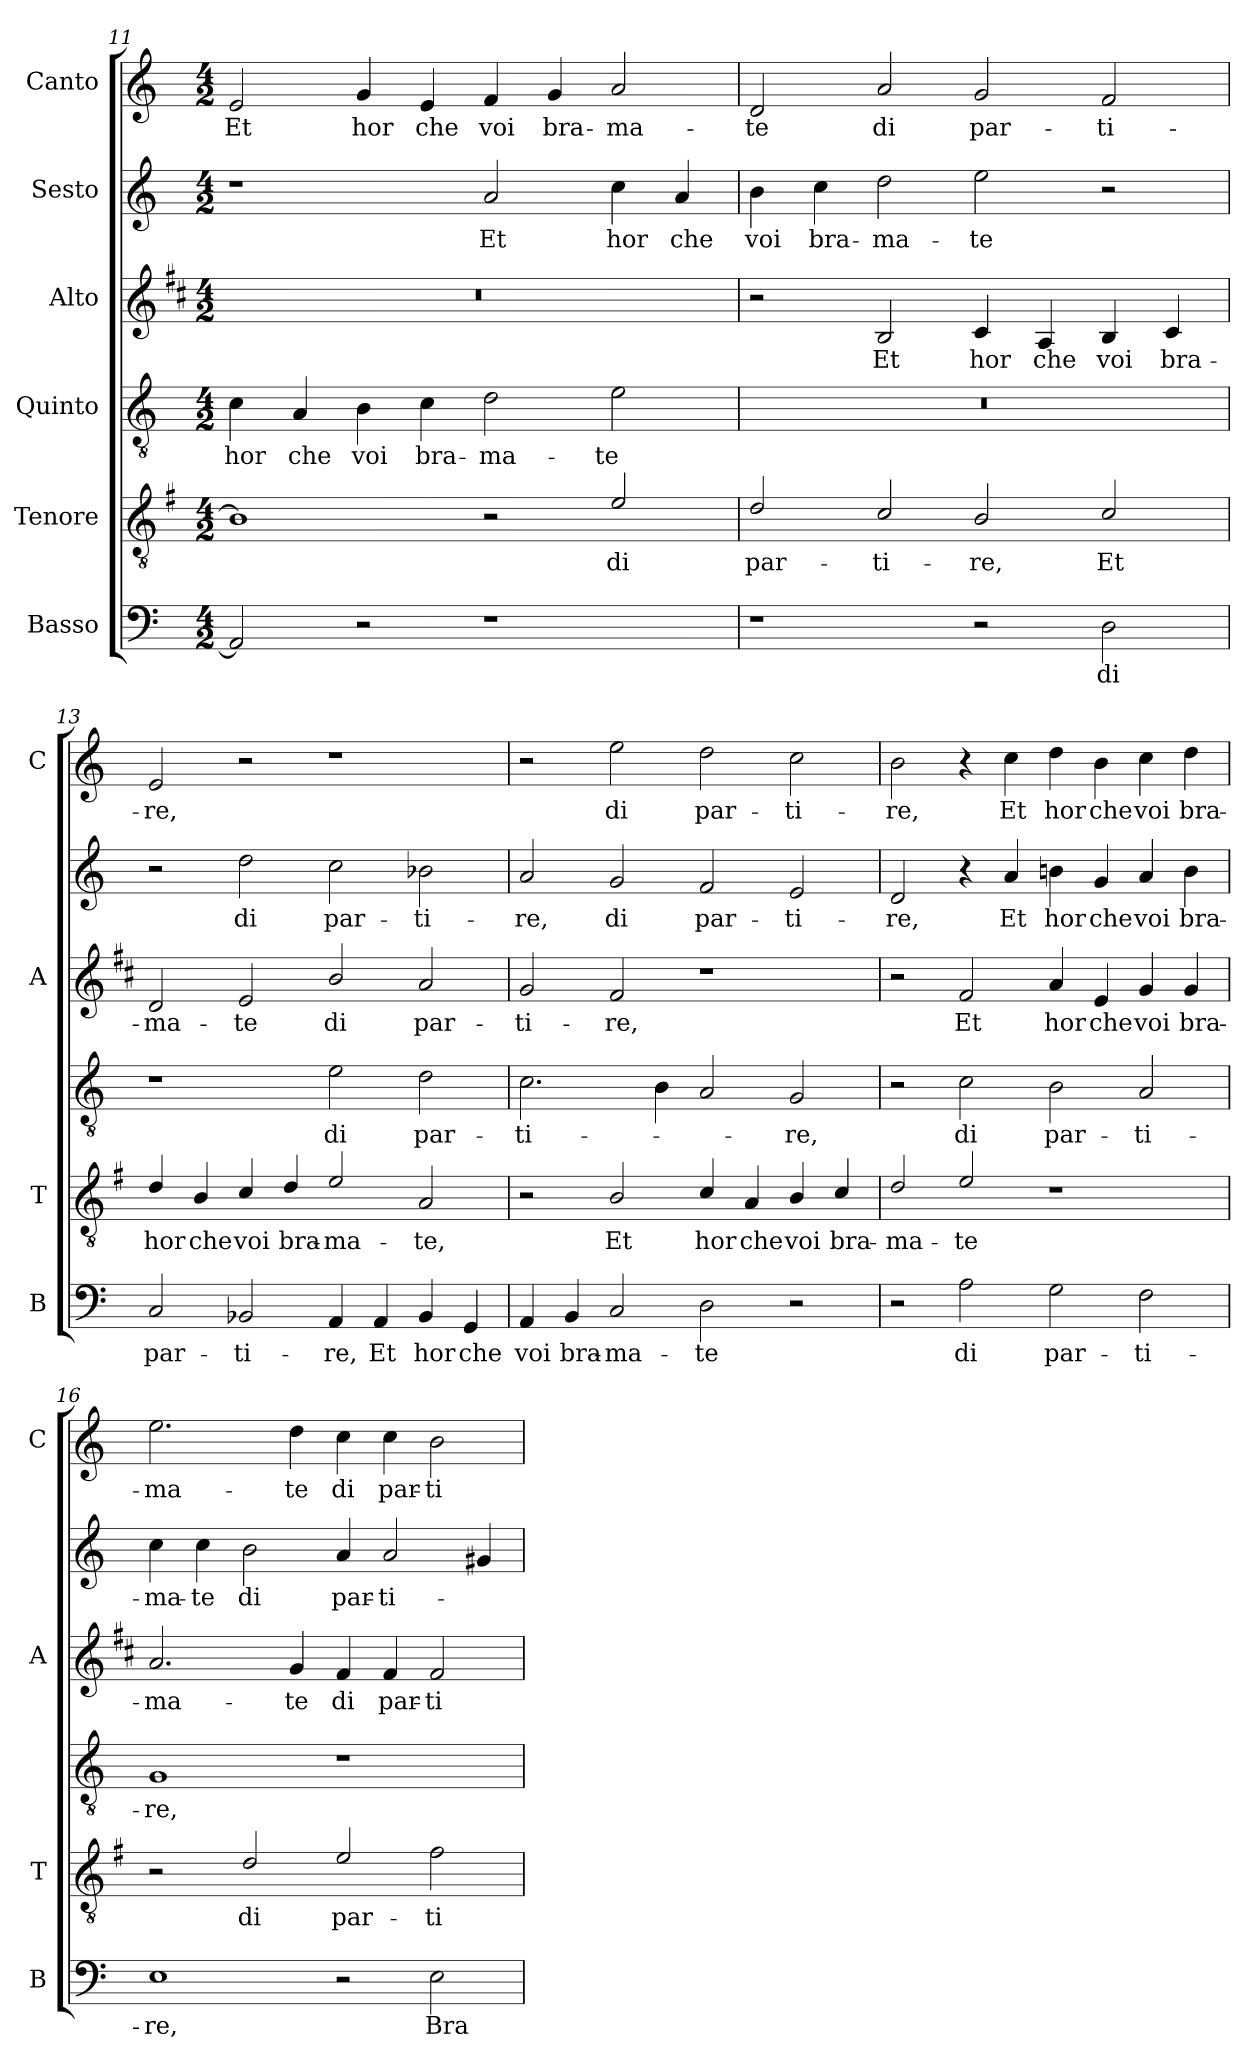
**kern	**text	**kern	**text	**kern	**text	**kern	**text	**kern	**text	**kern	**text
*part6	*part6	*part5	*part5	*part4	*part4	*part3	*part3	*part2	*part2	*part1	*part1
*staff6	*staff6	*staff5	*staff5	*staff4	*staff4	*staff3	*staff3	*staff2	*staff2	*staff1	*staff1
*I"Basso	*	*I"Tenore	*	*I"Quinto	*	*I"Alto	*	*I"Sesto	*	*I"Canto	*
*I'B	*	*I'T	*	*	*	*I'A	*	*	*	*I'C	*
*clefF4	*	*clefGv2	*	*clefGv2	*	*clefG2	*	*clefG2	*	*clefG2	*
*	*	*ITrd4c7	*	*	*	*ITrd1c2	*	*	*	*	*
*k[]	*	*k[]	*	*k[]	*	*k[]	*	*k[]	*	*k[]	*
*C:	*	*C:	*	*C:	*	*C:	*	*C:	*	*C:	*
*M4/2	*	*M4/2	*	*M4/2	*	*M4/2	*	*M4/2	*	*M4/2	*
=11	=11	=11	=11	=11	=11	=11	=11	=11	=11	=11	=11
!	!	!	!	!	!LO:LY:b	!	!	!	!	!	!LO:LY:b
2AA/]	.	1E]	.	4c\	hor	0r	.	1r	.	2e/	Et
!	!	!	!	!	!LO:LY:b	!	!	!	!	!	!
.	.	.	.	4A/	che	.	.	.	.	.	.
!	!	!	!	!	!LO:LY:b	!	!	!	!	!	!LO:LY:b
2r	.	.	.	4B\	voi	.	.	.	.	4g/	hor
!	!	!	!	!	!LO:LY:b	!	!	!	!	!	!LO:LY:b
.	.	.	.	4c\	bra-	.	.	.	.	4e/	che
!	!	!	!	!	!LO:LY:b	!	!	!	!LO:LY:b	!	!LO:LY:b
1r	.	2r	.	2d\	-ma-	.	.	2a/	Et	4f/	voi
!	!	!	!	!	!	!	!	!	!	!	!LO:LY:b
.	.	.	.	.	.	.	.	.	.	4g/	bra-
!	!	!	!LO:LY:b	!	!LO:LY:b	!	!	!	!LO:LY:b	!	!LO:LY:b
.	.	2A/	di	2e\	-te	.	.	4cc\	hor	2a/	-ma-
!	!	!	!	!	!	!	!	!	!LO:LY:b	!	!
.	.	.	.	.	.	.	.	4a/	che	.	.
!!LO:LB:g=z
=12	=12	=12	=12	=12	=12	=12	=12	=12	=12	=12	=12
!	!	!	!LO:LY:b	!	!	!	!	!	!LO:LY:b	!	!LO:LY:b
1r	.	2G/	par-	0r	.	2r	.	4b\	voi	2d/	-te
!	!	!	!	!	!	!	!	!	!LO:LY:b	!	!
.	.	.	.	.	.	.	.	4cc\	bra-	.	.
!	!	!	!LO:LY:b	!	!	!	!LO:LY:b	!	!LO:LY:b	!	!LO:LY:b
.	.	2F/	-ti-	.	.	2A/	Et	2dd\	-ma-	2a/	di
!	!	!	!LO:LY:b	!	!	!	!LO:LY:b	!	!LO:LY:b	!	!LO:LY:b
2r	.	2E/	-re,	.	.	4B/	hor	2ee\	-te	2g/	par-
!	!	!	!	!	!	!	!LO:LY:b	!	!	!	!
.	.	.	.	.	.	4G/	che	.	.	.	.
!	!LO:LY:b	!	!LO:LY:b	!	!	!	!LO:LY:b	!	!	!	!LO:LY:b
2D\	di	2F/	Et	.	.	4A/	voi	2r	.	2f/	-ti-
!	!	!	!	!	!	!	!LO:LY:b	!	!	!	!
.	.	.	.	.	.	4B/	bra-	.	.	.	.
=13	=13	=13	=13	=13	=13	=13	=13	=13	=13	=13	=13
!	!LO:LY:b	!	!LO:LY:b	!	!	!	!LO:LY:b	!	!	!	!LO:LY:b
2C/	par-	4G/	hor	1r	.	2c/	-ma-	2r	.	2e/	-re,
!	!	!	!LO:LY:b	!	!	!	!	!	!	!	!
.	.	4E/	che	.	.	.	.	.	.	.	.
!	!LO:LY:b	!	!LO:LY:b	!	!	!	!LO:LY:b	!	!LO:LY:b	!	!
2BB-X/	-ti-	4F/	voi	.	.	2d/	-te	2dd\	di	2r	.
!	!	!	!LO:LY:b	!	!	!	!	!	!	!	!
.	.	4G/	bra-	.	.	.	.	.	.	.	.
!	!LO:LY:b	!	!LO:LY:b	!	!LO:LY:b	!	!LO:LY:b	!	!LO:LY:b	!	!
4AA/	-re,	2A/	-ma-	2e\	di	2a/	di	2cc\	par-	1r	.
!	!LO:LY:b	!	!	!	!	!	!	!	!	!	!
4AA/	Et	.	.	.	.	.	.	.	.	.	.
!	!LO:LY:b	!	!LO:LY:b	!	!LO:LY:b	!	!LO:LY:b	!	!LO:LY:b	!	!
4BB-/	hor	2D/	-te,	2d\	par-	2g/	par-	2b-X\	-ti-	.	.
!	!LO:LY:b	!	!	!	!	!	!	!	!	!	!
4GG/	che	.	.	.	.	.	.	.	.	.	.
=14	=14	=14	=14	=14	=14	=14	=14	=14	=14	=14	=14
!	!LO:LY:b	!	!	!	!LO:LY:b	!	!LO:LY:b	!	!LO:LY:b	!	!
4AA/	voi	2r	.	2.c\	-ti-	2f/	-ti-	2a/	-re,	2r	.
!	!LO:LY:b	!	!	!	!	!	!	!	!	!	!
4BB/	bra-	.	.	.	.	.	.	.	.	.	.
!	!LO:LY:b	!	!LO:LY:b	!	!	!	!LO:LY:b	!	!LO:LY:b	!	!LO:LY:b
2C/	-ma-	2E/	Et	.	.	2e/	-re,	2g/	di	2ee\	di
.	.	.	.	4B\	.	.	.	.	.	.	.
!	!LO:LY:b	!	!LO:LY:b	!	!	!	!	!	!LO:LY:b	!	!LO:LY:b
2D\	-te	4F/	hor	2A/	.	1r	.	2f/	par-	2dd\	par-
!	!	!	!LO:LY:b	!	!	!	!	!	!	!	!
.	.	4D/	che	.	.	.	.	.	.	.	.
!	!	!	!LO:LY:b	!	!LO:LY:b	!	!	!	!LO:LY:b	!	!LO:LY:b
2r	.	4E/	voi	2G/	-re,	.	.	2e/	-ti-	2cc\	-ti-
!	!	!	!LO:LY:b	!	!	!	!	!	!	!	!
.	.	4F/	bra-	.	.	.	.	.	.	.	.
=15	=15	=15	=15	=15	=15	=15	=15	=15	=15	=15	=15
!	!	!	!LO:LY:b	!	!	!	!	!	!LO:LY:b	!	!LO:LY:b
2r	.	2G/	-ma-	2r	.	2r	.	2d/	-re,	2b\	-re,
!	!LO:LY:b	!	!LO:LY:b	!	!LO:LY:b	!	!LO:LY:b	!	!	!	!
2A\	di	2A/	-te	2c\	di	2e/	Et	4r	.	4r	.
!	!	!	!	!	!	!	!	!	!LO:LY:b	!	!LO:LY:b
.	.	.	.	.	.	.	.	4a/	Et	4cc\	Et
!	!LO:LY:b	!	!	!	!LO:LY:b	!	!LO:LY:b	!	!LO:LY:b	!	!LO:LY:b
2G\	par-	1r	.	2B\	par-	4g/	hor	4bni\	hor	4dd\	hor
!	!	!	!	!	!	!	!LO:LY:b	!	!LO:LY:b	!	!LO:LY:b
.	.	.	.	.	.	4d/	che	4g/	che	4b\	che
!	!LO:LY:b	!	!	!	!LO:LY:b	!	!LO:LY:b	!	!LO:LY:b	!	!LO:LY:b
2F\	-ti-	.	.	2A/	-ti-	4f/	voi	4a/	voi	4cc\	voi
!	!	!	!	!	!	!	!LO:LY:b	!	!LO:LY:b	!	!LO:LY:b
.	.	.	.	.	.	4f/	bra-	4b\	bra-	4dd\	bra-
!!LO:LB:g=z
=16	=16	=16	=16	=16	=16	=16	=16	=16	=16	=16	=16
!	!LO:LY:b	!	!	!	!LO:LY:b	!	!LO:LY:b	!	!LO:LY:b	!	!LO:LY:b
1E	-re,	2r	.	1G	-re,	2.g/	-ma-	4cc\	-ma-	2.ee\	-ma-
!	!	!	!	!	!	!	!	!	!LO:LY:b	!	!
.	.	.	.	.	.	.	.	4cc\	-te	.	.
!	!	!	!LO:LY:b	!	!	!	!	!	!LO:LY:b	!	!
.	.	2G/	di	.	.	.	.	2b\	di	.	.
!	!	!	!	!	!	!	!LO:LY:b	!	!	!	!LO:LY:b
.	.	.	.	.	.	4f/	-te	.	.	4dd\	-te
!	!	!	!LO:LY:b	!	!	!	!LO:LY:b	!	!LO:LY:b	!	!LO:LY:b
2r	.	2A/	par-	1r	.	4e/	di	4a/	par-	4cc\	di
!	!	!	!	!	!	!	!LO:LY:b	!	!LO:LY:b	!	!LO:LY:b
.	.	.	.	.	.	4e/	par-	2a/	-ti-	4cc\	par-
!	!LO:LY:b	!	!LO:LY:b	!	!	!	!LO:LY:b	!	!	!	!LO:LY:b
2E\	Bra-	2B\	-ti-	.	.	2e/	-ti-	.	.	2b\	-ti-
.	.	.	.	.	.	.	.	4g#X/	.	.	.
=	=	=	=	=	=	=	=	=	=	=	=
*-	*-	*-	*-	*-	*-	*-	*-	*-	*-	*-	*-
